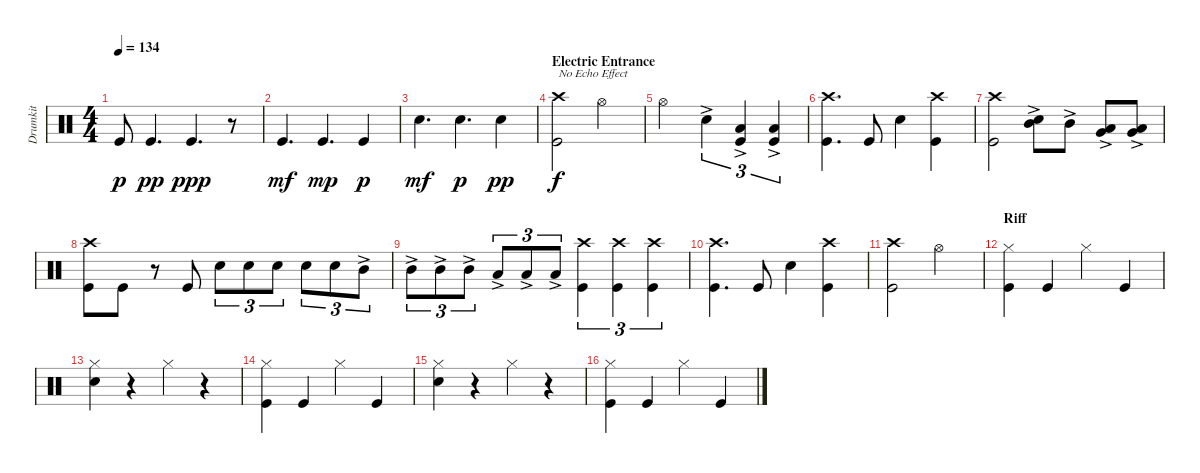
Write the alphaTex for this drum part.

\track ("Drumkit" "Drumkit") {instrument percussion}
\staff {score}
\articulation defaults
\ts (4 4)
\tempo 134
\clef neutral
\ks c "Kick (hit)"{t}.8{dy p} "Kick (hit)".4{d dy pp} "Kick (hit)".4{d dy ppp}
r.8 |
"Kick (hit)".4{d dy mf} "Kick (hit)".4{d dy mp} "Kick (hit)".4{dy p} |
"Snare (hit) 2".4{d dy mf} "Snare (hit) 2".4{d dy p} "Snare (hit) 2".4{dy pp} |
\section ("" "Electric Entrance")
("Crash high (hit)" "Kick (hit)").2{txt "No Echo Effect" dy f} "Hi-Hat (open)".2 |
"Hi-Hat (open)".2 "Snare (hit) 2"{ac}.4{tu (3 2)} ("Kick (hit)"{ac} "Low Tom (hit)"{ac}).4{tu (3 2)} ("Kick (hit)"{ac} "Low Tom (hit)"{ac}).4{tu (3 2)} |
("Crash high (hit)" "Kick (hit)").4{d} "Kick (hit)".8 "Snare (hit) 2".4 ("Kick (hit)" "Crash high (hit)").4 |
("Crash high (hit)" "Kick (hit)").2 ("Snare (hit) 2"{ac} "Mid Tom (hit)"{ac}).8 "Mid Tom (hit)"{ac}.8 ("Low Tom (hit)"{ac} "Very Low Tom (hit)"{ac}).8 ("Low Tom (hit)"{ac} "Very Low Tom (hit)"{ac}).8 |
("Kick (hit)" "Crash high (hit)").8 "Kick (hit)".8 r.8 "Kick (hit)".8 "Snare (hit) 2".8{tu (3 2)} "Snare (hit) 2".8{tu (3 2)} "Snare (hit) 2".8{tu (3 2)} "Snare (hit) 2".8{tu (3 2)} "Snare (hit) 2".8{tu (3 2)} "Mid Tom (hit)"{ac}.8{tu (3 2)} |
"Mid Tom (hit)"{ac}.8{tu (3 2)} "Mid Tom (hit)"{ac}.8{tu (3 2)} "Mid Tom (hit)"{ac}.8{tu (3 2)} "Low Tom (hit)"{ac}.8{tu (3 2)} "Low Tom (hit)"{ac}.8{tu (3 2)} "Low Tom (hit)"{ac}.8{tu (3 2)} ("Kick (hit)" "Crash high (hit)").4{tu (3 2)} ("Kick (hit)" "Crash high (hit)").4{tu (3 2)} ("Kick (hit)" "Crash high (hit)").4{tu (3 2)} |
("Crash high (hit)" "Kick (hit)").4{d} "Kick (hit)".8 "Snare (hit) 2".4 ("Kick (hit)" "Crash high (hit)").4 |
("Crash high (hit)" "Kick (hit)").2 "Hi-Hat (open)".2 |
\section ("" "Riff")
("Kick (hit)" "Hi-Hat (closed)").4 "Kick (hit)".4 "Hi-Hat (closed)".4 "Kick (hit)".4 |
("Snare (hit) 2" "Hi-Hat (closed)").4 r.4 "Hi-Hat (closed)".4 r.4 |
("Kick (hit)" "Hi-Hat (closed)").4 "Kick (hit)".4 "Hi-Hat (closed)".4 "Kick (hit)".4 |
("Snare (hit) 2" "Hi-Hat (closed)").4 r.4 "Hi-Hat (closed)".4 r.4 |
("Kick (hit)" "Hi-Hat (closed)").4 "Kick (hit)".4 "Hi-Hat (closed)".4 "Kick (hit)".4
